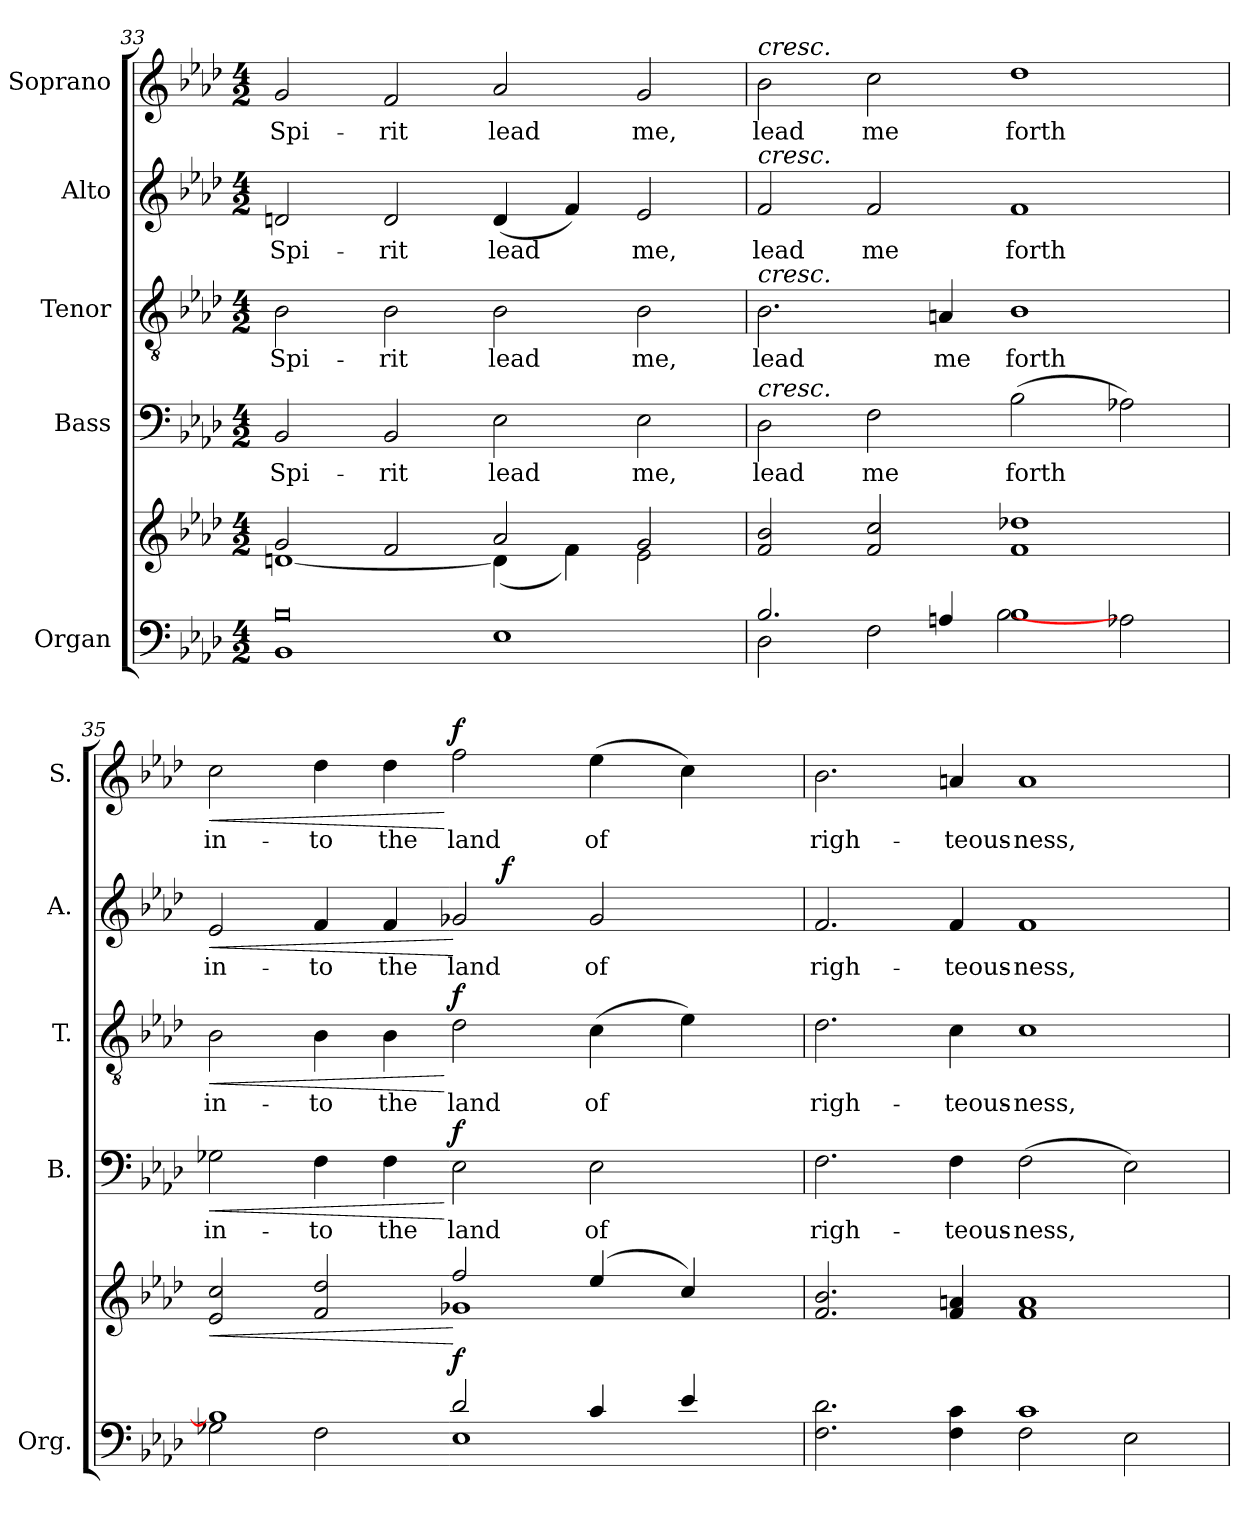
**kern	**kern	**dynam	**kern	**text	**dynam	**kern	**text	**dynam	**kern	**text	**dynam	**kern	**text	**dynam
*part5	*part5	*part5	*part4	*part4	*part4	*part3	*part3	*part3	*part2	*part2	*part2	*part1	*part1	*part1
*staff6	*staff5	*staff5/6	*staff4	*staff4	*staff4	*staff3	*staff3	*staff3	*staff2	*staff2	*staff2	*staff1	*staff1	*staff1
*I"Organ	*	*	*I"Bass	*	*	*I"Tenor	*	*	*I"Alto	*	*	*I"Soprano	*	*
*I'Org.	*	*	*I'B.	*	*	*I'T.	*	*	*I'A.	*	*	*I'S.	*	*
*clefF4	*clefG2	*	*clefF4	*	*	*clefGv2	*	*	*clefG2	*	*	*clefG2	*	*
*	*	*	*	*	*	*ITrd7c12	*	*	*	*	*	*	*	*
*k[b-e-a-d-]	*k[b-e-a-d-]	*	*k[b-e-a-d-]	*	*	*k[b-e-a-d-]	*	*	*k[b-e-a-d-]	*	*	*k[b-e-a-d-]	*	*
*A-:	*A-:	*	*A-:	*	*	*A-:	*	*	*A-:	*	*	*A-:	*	*
*M4/2	*M4/2	*	*M4/2	*	*	*M4/2	*	*	*M4/2	*	*	*M4/2	*	*
=33	=33	=33	=33	=33	=33	=33	=33	=33	=33	=33	=33	=33	=33	=33
*^	*^	*	*	*	*	*	*	*	*	*	*	*	*	*
!	!	!	!	!	!	!LO:LY:b:color=#000000	!	!	!	!	!	!	!	!	!	!
!	!	!	!	!	!	!	!	!	!LO:LY:b:color=#000000	!	!	!	!	!	!	!
!	!	!	!	!	!	!	!	!	!	!	!	!LO:LY:b:color=#000000	!	!	!	!
!	!	!	!	!	!	!	!	!	!	!	!	!	!	!	!LO:LY:b:color=#000000	!
0B-i	1BB-i	2gi/	[<1dni	.	2BB-i/	Spi-	.	2BB-i\	Spi-	.	2dni/	Spi-	.	2gi/	Spi-	.
!	!	!	!	!	!	!LO:LY:b:color=#000000	!	!	!	!	!	!	!	!	!	!
!	!	!	!	!	!	!	!	!	!LO:LY:b:color=#000000	!	!	!	!	!	!	!
!	!	!	!	!	!	!	!	!	!	!	!	!LO:LY:b:color=#000000	!	!	!	!
!	!	!	!	!	!	!	!	!	!	!	!	!	!	!	!LO:LY:b:color=#000000	!
.	.	2fi/	.	.	2BB-i/	-rit	.	2BB-i\	-rit	.	2di/	-rit	.	2fi/	-rit	.
!	!	!	!	!	!	!LO:LY:b:color=#000000	!	!	!	!	!	!	!	!	!	!
!	!	!	!	!	!	!	!	!	!LO:LY:b:color=#000000	!	!	!	!	!	!	!
!	!	!	!	!	!	!	!	!	!	!	!	!LO:LY:b:color=#000000	!	!	!	!
!	!	!	!	!	!	!	!	!	!	!	!	!	!	!	!LO:LY:b:color=#000000	!
.	1E-i	2a-i/	(4di\]	.	2E-i\	lead	.	2BB-i\	lead	.	(4di/	lead	.	2a-i/	lead	.
.	.	.	4fi\)	.	.	.	.	.	.	.	4fi/)	.	.	.	.	.
!	!	!	!	!	!	!LO:LY:b:color=#000000	!	!	!	!	!	!	!	!	!	!
!	!	!	!	!	!	!	!	!	!LO:LY:b:color=#000000	!	!	!	!	!	!	!
!	!	!	!	!	!	!	!	!	!	!	!	!LO:LY:b:color=#000000	!	!	!	!
!	!	!	!	!	!	!	!	!	!	!	!	!	!	!	!LO:LY:b:color=#000000	!
.	.	2gi/	2e-i\	.	2E-i\	me,	.	2BB-i\	me,	.	2e-i/	me,	.	2gi/	me,	.
*	*	*v	*v	*	*	*	*	*	*	*	*	*	*	*	*	*
!!LO:LB:g=z
=34	=34	=34	=34	=34	=34	=34	=34	=34	=34	=34	=34	=34	=34	=34	=34
*	*	*^	*	*	*	*	*	*	*	*	*	*	*	*	*
!	!	!	!	!	!	!LO:LY:b:color=#000000	!	!	!	!	!	!	!	!	!	!
*	*	*v	*v	*	*	*	*	*	*	*	*	*	*	*	*	*
*	*	*^	*	*	*	*	*	*	*	*	*	*	*	*	*
!	!	!	!	!	!	!	!	!	!LO:LY:b:color=#000000	!	!	!	!	!	!	!
*	*	*v	*v	*	*	*	*	*	*	*	*	*	*	*	*	*
*	*	*^	*	*	*	*	*	*	*	*	*	*	*	*	*
!	!	!	!	!	!	!	!	!	!	!	!	!LO:LY:b:color=#000000	!	!	!	!
*	*	*v	*v	*	*	*	*	*	*	*	*	*	*	*	*	*
*	*	*^	*	*	*	*	*	*	*	*	*	*	*	*	*
!	!	!	!	!	!	!	!	!	!	!	!	!	!	!LO:TX:a:i:t=cresc.	!	!
!	!	!	!	!	!	!	!	!	!	!	!LO:TX:a:i:t=cresc.	!	!	!	!	!
!	!	!	!	!	!	!	!	!LO:TX:a:i:t=cresc.	!	!	!	!	!	!	!	!
!	!	!	!	!	!LO:TX:a:i:t=cresc.	!	!	!	!	!	!	!	!	!	!	!
!	!	!LO:TX:b:i:t=cresc.	!	!	!	!	!	!	!	!	!	!	!	!	!	!
!	!	!	!	!	!	!	!	!	!	!	!	!	!	!	!LO:LY:b:color=#000000	!
*	*	*v	*v	*	*	*	*	*	*	*	*	*	*	*	*	*
2.B-i/	2D-i\	2fi/ 2b-i	.	2D-i\	lead	.	2.BB-i\	lead	.	2fi/	lead	.	2b-i\	lead	.
!	!	!	!	!	!LO:LY:b:color=#000000	!	!	!	!	!	!	!	!	!	!
!	!	!	!	!	!	!	!	!	!	!	!LO:LY:b:color=#000000	!	!	!	!
!	!	!	!	!	!	!	!	!	!	!	!	!	!	!LO:LY:b:color=#000000	!
.	2Fi\	2fi/ 2cci	.	2Fi\	me	.	.	.	.	2fi/	me	.	2cci\	me	.
!	!	!	!	!	!	!	!	!LO:LY:b:color=#000000	!	!	!	!	!	!	!
4Ani/	.	.	.	.	.	.	4AAni/	me	.	.	.	.	.	.	.
!	!	!	!	!	!LO:LY:b:color=#000000	!	!	!	!	!	!	!	!	!	!
!	!	!	!	!	!	!	!	!LO:LY:b:color=#000000	!	!	!	!	!	!	!
!	!	!	!	!	!	!	!	!	!	!	!LO:LY:b:color=#000000	!	!	!	!
!	!	!	!	!	!	!	!	!	!	!	!	!	!	!LO:LY:b:color=#000000	!
1B-i	[<2B-i\	1fi 1dd-Xi	.	(2B-i\	forth	.	1BB-i	forth	.	1fi	forth	.	1dd-i	forth	.
.	2A-Xi\	.	.	2A-Xi\)	.	.	.	.	.	.	.	.	.	.	.
=35	=35	=35	=35	=35	=35	=35	=35	=35	=35	=35	=35	=35	=35	=35	=35
!	!	!	!LO:HP:b	!	!	!	!	!	!	!	!	!	!	!	!
*	*	*^	*	*	*	*	*	*	*	*	*	*	*	*	*
!	!	!	!	!	!	!LO:LY:b:color=#000000	!LO:HP:b	!	!	!	!	!	!	!	!	!
!	!	!	!	!	!	!	!	!	!LO:LY:b:color=#000000	!LO:HP:b	!	!	!	!	!	!
!	!	!	!	!	!	!	!	!	!	!	!	!LO:LY:b:color=#000000	!LO:HP:b	!	!	!
!	!	!	!	!	!	!	!	!	!	!	!	!	!	!	!LO:LY:b:color=#000000	!LO:HP:b
*	*	*	*	*	*	*	*	*	*	*	*^	*	*	*	*	*
1B-i]	2G-Xi\	2e-i/ 2cci	1ryy	<	2G-Xi\	in-	<	2BB-i\	in-	<	2e-i/	1ryy	in-	<	2cci\	in-	<
!	!	!	!	!	!	!LO:LY:b:color=#000000	!	!	!	!	!	!	!	!	!	!	!
!	!	!	!	!	!	!	!	!	!LO:LY:b:color=#000000	!	!	!	!	!	!	!	!
!	!	!	!	!	!	!	!	!	!	!	!	!	!LO:LY:b:color=#000000	!	!	!	!
!	!	!	!	!	!	!	!	!	!	!	!	!	!	!	!	!LO:LY:b:color=#000000	!
.	2Fi\	2fi/ 2dd-i	.	.	4Fi\	-to	.	4BB-i\	-to	.	4fi/	.	-to	.	4dd-i\	-to	.
!	!	!	!	!	!	!LO:LY:b:color=#000000	!	!	!	!	!	!	!	!	!	!	!
!	!	!	!	!	!	!	!	!	!LO:LY:b:color=#000000	!	!	!	!	!	!	!	!
!	!	!	!	!	!	!	!	!	!	!	!	!	!LO:LY:b:color=#000000	!	!	!	!
!	!	!	!	!	!	!	!	!	!	!	!	!	!	!	!	!LO:LY:b:color=#000000	!
.	.	.	.	.	4Fi\	the	.	4BB-i\	the	.	4fi/	.	the	.	4dd-i\	the	.
!	!	!	!	!	!	!LO:LY:b:color=#000000	!	!	!	!	!	!	!	!	!	!	!
!	!	!	!	!	!	!	!	!	!LO:LY:b:color=#000000	!	!	!	!	!	!	!	!
!	!	!	!	!	!	!	!	!	!	!	!	!	!LO:LY:b:color=#000000	!	!	!	!
!	!	!	!	!	!	!	!	!	!	!	!	!	!	!	!	!LO:LY:b:color=#000000	!
2d-i/	1E-i	2ffi/	1g-Xi	[ f	2E-i\	land	[ f	2D-i\	land	[ f	2g-Xi/	8ryy	land	[	2ffi\	land	[ f
.	.	.	.	.	.	.	.	.	.	.	.	512.ryy	.	.	.	.	.
.	.	.	.	.	.	.	.	.	.	.	.	2ryy	.	f	.	.	.
!	!	!	!	!	!	!LO:LY:b:color=#000000	!	!	!	!	!	!	!	!	!	!	!
!	!	!	!	!	!	!	!	!	!LO:LY:b:color=#000000	!	!	!	!	!	!	!	!
!	!	!	!	!	!	!	!	!	!	!	!	!	!LO:LY:b:color=#000000	!	!	!	!
!	!	!	!	!	!	!	!	!	!	!	!	!	!	!	!	!LO:LY:b:color=#000000	!
4ci/	.	(4ee-i/	.	.	2E-i\	of	.	(4Ci\	of	.	2g-i/	.	of	.	(4ee-i\	of	.
.	.	.	.	.	.	.	.	.	.	.	.	4ryy	.	.	.	.	.
4e-i/	.	4cci/)	.	.	.	.	.	4E-i\)	.	.	.	.	.	.	4cci\)	.	.
.	.	.	.	.	.	.	.	.	.	.	.	16ryy	.	.	.	.	.
.	.	.	.	.	.	.	.	.	.	.	.	32ryy	.	.	.	.	.
.	.	.	.	.	.	.	.	.	.	.	.	64ryy	.	.	.	.	.
.	.	.	.	.	.	.	.	.	.	.	.	128ryy	.	.	.	.	.
.	.	.	.	.	.	.	.	.	.	.	.	256ryy	.	.	.	.	.
.	.	.	.	.	.	.	.	.	.	.	.	1024ryy	.	.	.	.	.
*	*	*v	*v	*	*	*	*	*	*	*	*v	*v	*	*	*	*	*
=36	=36	=36	=36	=36	=36	=36	=36	=36	=36	=36	=36	=36	=36	=36	=36
*	*	*^	*	*	*	*	*	*	*	*^	*	*	*	*	*
!	!	!	!	!	!	!LO:LY:b:color=#000000	!	!	!	!	!	!	!	!	!	!	!
*	*	*v	*v	*	*	*	*	*	*	*	*v	*v	*	*	*	*	*
*	*	*^	*	*	*	*	*	*	*	*^	*	*	*	*	*
!	!	!	!	!	!	!	!	!	!LO:LY:b:color=#000000	!	!	!	!	!	!	!	!
*	*	*v	*v	*	*	*	*	*	*	*	*v	*v	*	*	*	*	*
*	*	*^	*	*	*	*	*	*	*	*^	*	*	*	*	*
!	!	!	!	!	!	!	!	!	!	!	!	!	!LO:LY:b:color=#000000	!	!	!	!
*	*	*v	*v	*	*	*	*	*	*	*	*v	*v	*	*	*	*	*
*	*	*^	*	*	*	*	*	*	*	*^	*	*	*	*	*
!	!	!	!	!	!	!	!	!	!	!	!	!	!	!	!	!LO:LY:b:color=#000000	!
*	*	*v	*v	*	*	*	*	*	*	*	*v	*v	*	*	*	*	*
1ryy	2.Fi\ 2.d-i	2.fi/ 2.b-i	.	2.Fi\	righ-	.	2.D-i\	righ-	.	2.fi/	righ-	.	2.b-i\	righ-	.
!	!	!	!	!	!LO:LY:b:color=#000000	!	!	!	!	!	!	!	!	!	!
!	!	!	!	!	!	!	!	!LO:LY:b:color=#000000	!	!	!	!	!	!	!
!	!	!	!	!	!	!	!	!	!	!	!LO:LY:b:color=#000000	!	!	!	!
!	!	!	!	!	!	!	!	!	!	!	!	!	!	!LO:LY:b:color=#000000	!
.	4Fi\ 4ci	4fi/ 4ani	.	4Fi\	-teous-	.	4Ci\	-teous-	.	4fi/	-teous-	.	4ani/	-teous-	.
!	!	!	!	!	!LO:LY:b:color=#000000	!	!	!	!	!	!	!	!	!	!
!	!	!	!	!	!	!	!	!LO:LY:b:color=#000000	!	!	!	!	!	!	!
!	!	!	!	!	!	!	!	!	!	!	!LO:LY:b:color=#000000	!	!	!	!
!	!	!	!	!	!	!	!	!	!	!	!	!	!	!LO:LY:b:color=#000000	!
1ci	2Fi\	1fi 1ai	.	(2Fi\	-ness,	.	1Ci	-ness,	.	1fi	-ness,	.	1ai	-ness,	.
.	2E-i\	.	.	2E-i\)	.	.	.	.	.	.	.	.	.	.	.
*v	*v	*	*	*	*	*	*	*	*	*	*	*	*	*	*
=	=	=	=	=	=	=	=	=	=	=	=	=	=	=
*-	*-	*-	*-	*-	*-	*-	*-	*-	*-	*-	*-	*-	*-	*-
